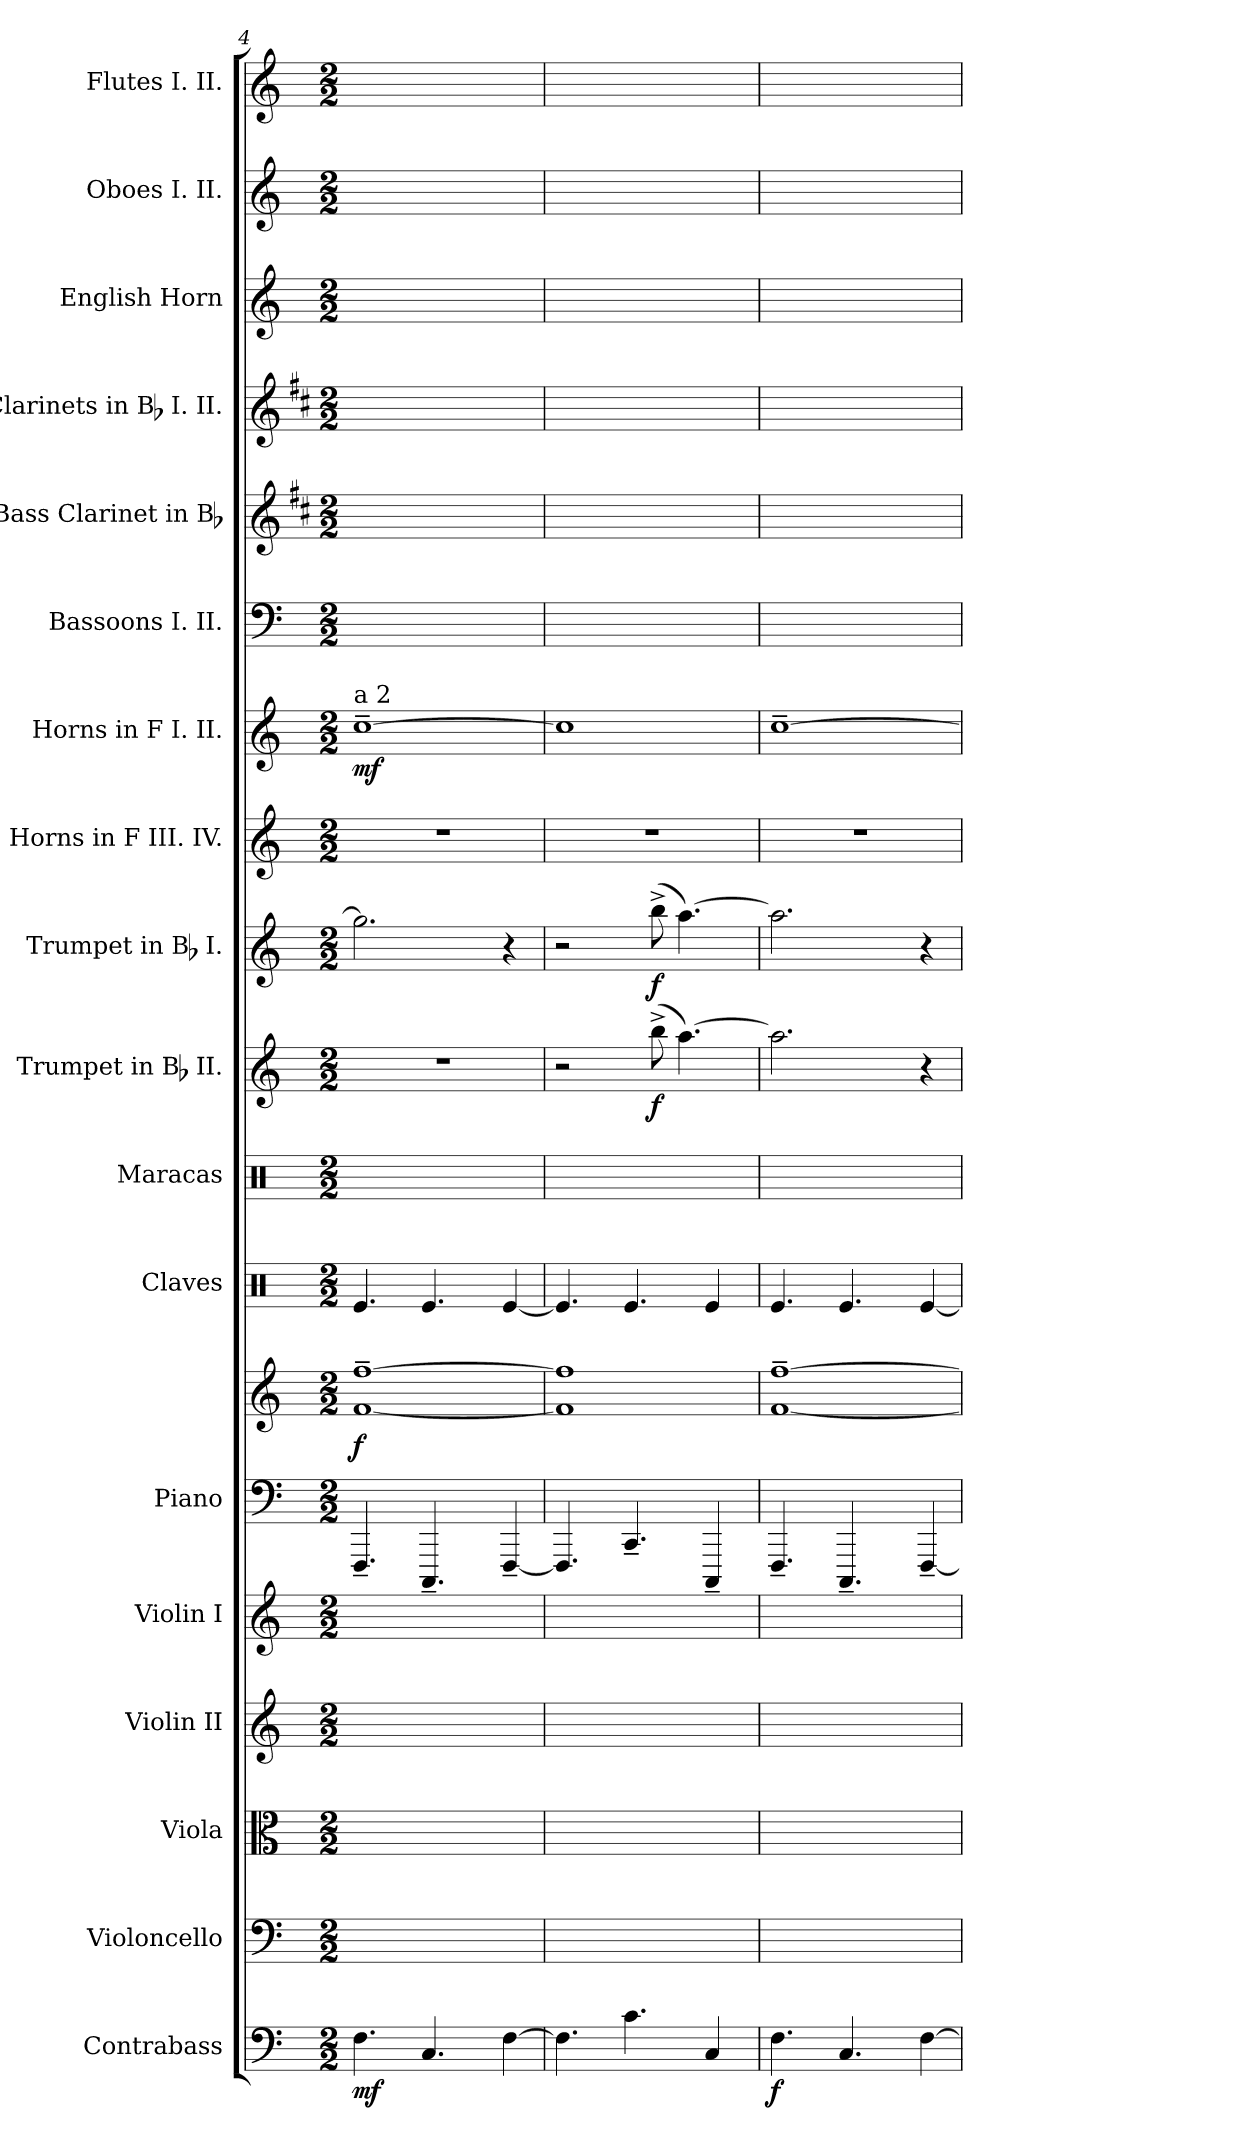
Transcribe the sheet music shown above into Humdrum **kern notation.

**kern	**dynam	**kern	**kern	**kern	**kern	**kern	**kern	**dynam	**kern	**kern	**kern	**dynam	**kern	**dynam	**kern	**kern	**dynam	**kern	**kern	**kern	**kern	**kern	**kern
*part18	*part18	*part17	*part16	*part15	*part14	*part13	*part13	*part13	*part12	*part11	*part10	*part10	*part9	*part9	*part8	*part7	*part7	*part6	*part5	*part4	*part3	*part2	*part1
*staff19	*staff19	*staff18	*staff17	*staff16	*staff15	*staff14	*staff13	*staff13/14	*staff12	*staff11	*staff10	*staff10	*staff9	*staff9	*staff8	*staff7	*staff7	*staff6	*staff5	*staff4	*staff3	*staff2	*staff1
*I"Contrabass	*	*I"Violoncello	*I"Viola	*I"Violin II	*I"Violin I	*I"Piano	*	*	*I"Claves	*I"Maracas	*I"Trumpet in Bb II.	*	*I"Trumpet in Bb I.	*	*I"Horns in F III. IV.	*I"Horns in F I. II.	*	*I"Bassoons I. II.	*I"Bass Clarinet in Bb	*I"Clarinets in Bb I. II.	*I"English Horn	*I"Oboes I. II.	*I"Flutes I. II.
*I'Cb.	*	*I'Vc.	*I'Vla.	*I'Vln. II	*I'Vln. I	*I'Pno.	*	*	*I'Clv.	*	*I'Tpt.	*	*I'Tpt.	*	*I'Hn.	*I'Hn.	*	*I'Bsn.	*I'B. Cl.	*I'Cl.	*	*I'Ob.	*I'Fl.
*clefF4	*	*clefF4	*clefC3	*clefG2	*clefG2	*clefF4	*clefG2	*	*clefX	*clefX	*clefG2	*	*clefG2	*	*clefG2	*clefG2	*	*clefF4	*clefG2	*clefG2	*clefG2	*clefG2	*clefG2
*ITrd7c12	*	*	*	*	*	*	*	*	*	*	*ITrd1c2	*	*ITrd1c2	*	*ITrd4c7	*ITrd4c7	*	*	*ITrd1c2	*ITrd1c2	*ITrd4c7	*	*
*k[]	*	*k[]	*k[]	*k[]	*k[]	*k[]	*k[]	*	*k[]	*k[]	*k[b-e-]	*	*k[b-e-]	*	*k[b-]	*k[b-]	*	*k[]	*k[]	*k[]	*k[b-]	*k[]	*k[]
*C:	*	*C:	*C:	*C:	*C:	*C:	*C:	*	*C:	*C:	*	*	*	*	*	*	*	*C:	*C:	*C:	*F:	*C:	*C:
*M2/2	*	*M2/2	*M2/2	*M2/2	*M2/2	*M2/2	*M2/2	*	*M2/2	*M2/2	*M2/2	*	*M2/2	*	*M2/2	*M2/2	*	*M2/2	*M2/2	*M2/2	*M2/2	*M2/2	*M2/2
=4	=4	=4	=4	=4	=4	=4	=4	=4	=4	=4	=4	=4	=4	=4	=4	=4	=4	=4	=4	=4	=4	=4	=4
!	!	!	!	!	!	!	!	!	!	!	!	!	!	!	!	!LO:TX:a:t=a 2	!	!	!	!	!	!	!
4.FF	mf	4ryy	4ryy	4ryy	4ryy	4.FFF~	[1f~ [1ff~	f	4.Re/	1ryy	1r	.	2.ff]	.	1r	[1f~	mf	4ryy	4ryy	4ryy	4ryy	4ryy	4ryy
.	.	8ryy	8ryy	8ryy	8ryy	.	.	.	.	.	.	.	.	.	.	.	.	8ryy	8ryy	8ryy	8ryy	8ryy	8ryy
4.CC	.	8ryy	8ryy	8ryy	8ryy	4.CCC~	.	.	4.Re/	.	.	.	.	.	.	.	.	8ryy	8ryy	8ryy	8ryy	8ryy	8ryy
.	.	8ryy	8ryy	8ryy	8ryy	.	.	.	.	.	.	.	.	.	.	.	.	8ryy	8ryy	8ryy	8ryy	8ryy	8ryy
.	.	8ryy	8ryy	8ryy	8ryy	.	.	.	.	.	.	.	.	.	.	.	.	8ryy	8ryy	8ryy	8ryy	8ryy	8ryy
[4FF	.	4ryy	4ryy	4ryy	4ryy	[4FFF~	.	.	[4Re/	.	.	.	4r	.	.	.	.	4ryy	4ryy	4ryy	4ryy	4ryy	4ryy
=5	=5	=5	=5	=5	=5	=5	=5	=5	=5	=5	=5	=5	=5	=5	=5	=5	=5	=5	=5	=5	=5	=5	=5
4.FF]	.	4ryy	4ryy	4ryy	4ryy	4.FFF]	1f] 1ff]	.	4.Re/]	1ryy	2r	.	2r	.	1r	1f]	.	4ryy	4ryy	4ryy	4ryy	4ryy	4ryy
.	.	4ryy	8ryy	8ryy	4ryy	.	.	.	.	.	.	.	.	.	.	.	.	8ryy	8ryy	8ryy	8ryy	8ryy	4ryy
4.C	.	.	8ryy	8ryy	.	4.CC~	.	.	4.Re/	.	.	.	.	.	.	.	.	8ryy	8ryy	8ryy	8ryy	8ryy	.
.	.	2ryy	8ryy	8ryy	2ryy	.	.	.	.	.	(8aa^	f	(8aa^	f	.	.	.	8ryy	8ryy	8ryy	8ryy	8ryy	2ryy
.	.	.	8ryy	8ryy	.	.	.	.	.	.	[4.gg)	.	[4.gg)	.	.	.	.	8ryy	8ryy	8ryy	8ryy	8ryy	.
4CC	.	.	8ryy	8ryy	.	4CCC~	.	.	4Re/	.	.	.	.	.	.	.	.	8ryy	8ryy	8ryy	8ryy	8ryy	.
.	.	.	8ryy	8ryy	.	.	.	.	.	.	.	.	.	.	.	.	.	8ryy	8ryy	8ryy	8ryy	8ryy	.
=6	=6	=6	=6	=6	=6	=6	=6	=6	=6	=6	=6	=6	=6	=6	=6	=6	=6	=6	=6	=6	=6	=6	=6
4.FF	f	1ryy	4ryy	4ryy	1ryy	4.FFF~	[1f~ [1ff~	.	4.Re/	1ryy	2.gg]	.	2.gg]	.	1r	[1f~	.	4ryy	4ryy	4ryy	4ryy	4ryy	1ryy
.	.	.	8ryy	8ryy	.	.	.	.	.	.	.	.	.	.	.	.	.	8ryy	8ryy	8ryy	8ryy	8ryy	.
4.CC	.	.	8ryy	8ryy	.	4.CCC~	.	.	4.Re/	.	.	.	.	.	.	.	.	8ryy	8ryy	8ryy	8ryy	8ryy	.
.	.	.	8ryy	8ryy	.	.	.	.	.	.	.	.	.	.	.	.	.	8ryy	8ryy	8ryy	8ryy	8ryy	.
.	.	.	8ryy	8ryy	.	.	.	.	.	.	.	.	.	.	.	.	.	8ryy	8ryy	8ryy	8ryy	8ryy	.
[4FF	.	.	4ryy	4ryy	.	[4FFF~	.	.	[4Re/	.	4r	.	4r	.	.	.	.	4ryy	4ryy	4ryy	4ryy	4ryy	.
=	=	=	=	=	=	=	=	=	=	=	=	=	=	=	=	=	=	=	=	=	=	=	=
*-	*-	*-	*-	*-	*-	*-	*-	*-	*-	*-	*-	*-	*-	*-	*-	*-	*-	*-	*-	*-	*-	*-	*-
